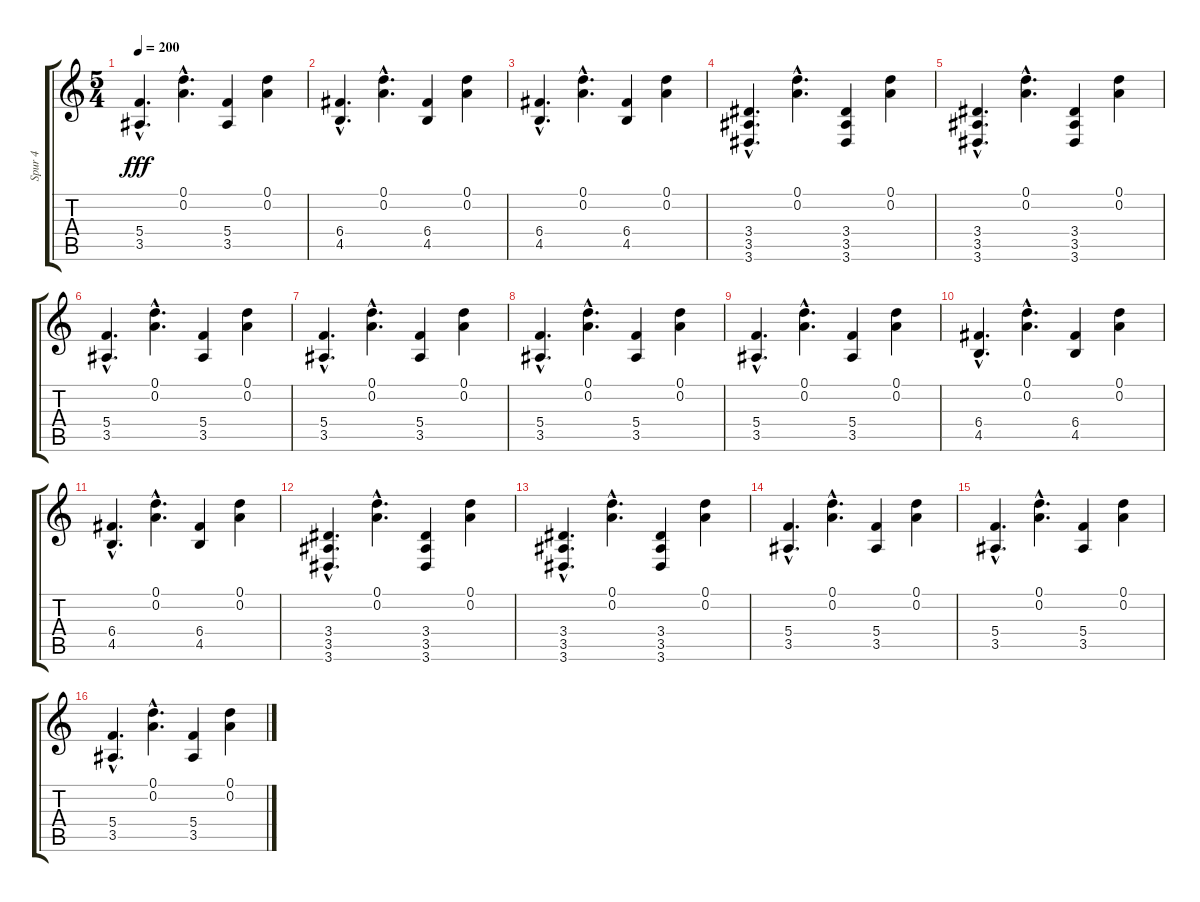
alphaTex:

\track ("Spur 4" "Spur 4") {instrument electricguitarclean}
\staff {score tabs}
\tuning (D4 A3 F3 C3 G2 C2) {hide}
\ts (5 4)
\tempo 200
\clef g2
\ks c
(5.4{hac} 3.5{hac}).4{d dy fff} (0.1{hac} 0.2{hac}).4{d} (5.4 3.5).4 (0.1 0.2).4 |
(6.4{hac} 4.5{hac}).4{d} (0.1{hac} 0.2{hac}).4{d} (6.4 4.5).4 (0.1 0.2).4 |
(6.4{hac} 4.5{hac}).4{d} (0.1{hac} 0.2{hac}).4{d} (6.4 4.5).4 (0.1 0.2).4 |
(3.4{hac} 3.5{hac} 3.6{hac}).4{d} (0.1{hac} 0.2{hac}).4{d} (3.4 3.5 3.6).4 (0.1 0.2).4 |
(3.4{hac} 3.5{hac} 3.6{hac}).4{d} (0.1{hac} 0.2{hac}).4{d} (3.4 3.5 3.6).4 (0.1 0.2).4 |
(5.4{hac} 3.5{hac}).4{d} (0.1{hac} 0.2{hac}).4{d} (5.4 3.5).4 (0.1 0.2).4 |
(5.4{hac} 3.5{hac}).4{d} (0.1{hac} 0.2{hac}).4{d} (5.4 3.5).4 (0.1 0.2).4 |
(5.4{hac} 3.5{hac}).4{d} (0.1{hac} 0.2{hac}).4{d} (5.4 3.5).4 (0.1 0.2).4 |
(5.4{hac} 3.5{hac}).4{d} (0.1{hac} 0.2{hac}).4{d} (5.4 3.5).4 (0.1 0.2).4 |
(6.4{hac} 4.5{hac}).4{d} (0.1{hac} 0.2{hac}).4{d} (6.4 4.5).4 (0.1 0.2).4 |
(6.4{hac} 4.5{hac}).4{d} (0.1{hac} 0.2{hac}).4{d} (6.4 4.5).4 (0.1 0.2).4 |
(3.4{hac} 3.5{hac} 3.6{hac}).4{d} (0.1{hac} 0.2{hac}).4{d} (3.4 3.5 3.6).4 (0.1 0.2).4 |
(3.4{hac} 3.5{hac} 3.6{hac}).4{d} (0.1{hac} 0.2{hac}).4{d} (3.4 3.5 3.6).4 (0.1 0.2).4 |
(5.4{hac} 3.5{hac}).4{d} (0.1{hac} 0.2{hac}).4{d} (5.4 3.5).4 (0.1 0.2).4 |
(5.4{hac} 3.5{hac}).4{d} (0.1{hac} 0.2{hac}).4{d} (5.4 3.5).4 (0.1 0.2).4 |
(5.4{hac} 3.5{hac}).4{d} (0.1{hac} 0.2{hac}).4{d} (5.4 3.5).4 (0.1 0.2).4
